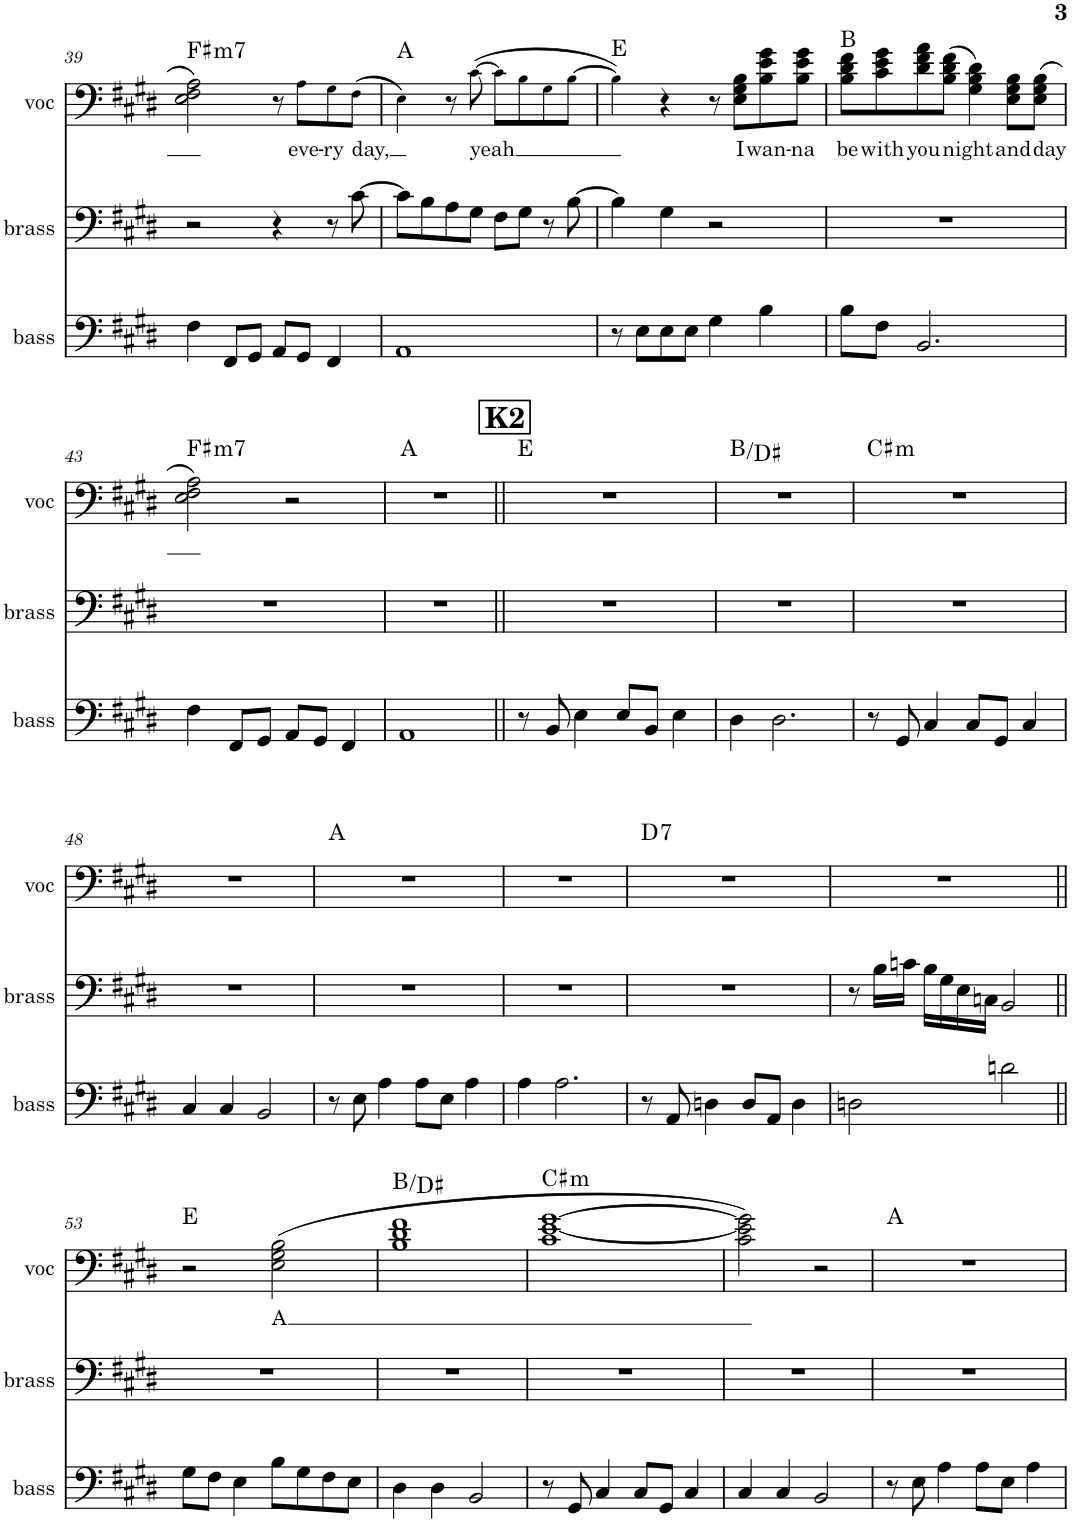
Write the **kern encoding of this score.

**kern	**kern	**kern	**text	**harte
*part3	*part2	*part1	*part1	*part1
*staff3	*staff2	*staff1	*staff1	*
*I"bass	*I"brass	*I"voc	*	*
*I'bass	*I'brass	*I'voc	*	*
!!LO:PB:g=z
*clefF4	*clefF4	*clefF4	*	*
*k[f#c#g#d#]	*k[f#c#g#d#]	*k[f#c#g#d#]	*	*
*M4/4	*M4/4	*M4/4	*	*
=39	=39	=39	=39	=39
!	!	!	!	!LO:H:kt=m7
4F#\	2r	2E\ 2F#\ 2A\	.	F#:min7
8FF#/L	.	.	.	.
8GG#/J	.	.	.	.
8AA/L	4r	8r	.	.
!	!	!	!LO:LY:b	!
8GG#/J	.	8A!\L	eve-	.
!	!	!	!LO:LY:b	!
4FF#/	8r	8G#!\	-ry	.
!	!	!	!LO:LY:b	!
.	[8c#\	(8F#!\J	day,	.
=40	=40	=40	=40	=40
1AA	8c#\L]	4E!\)	.	A:maj
.	8B\	.	.	.
.	8A\	8r	.	.
!	!	!	!LO:LY:b	!
.	8G#\J	([8c#!\	yeah	.
.	8F#\L	8c#!\L]	.	.
.	8G#\J	8B!\	.	.
.	8r	8G#!\	.	.
.	[8B\	[8B!\J	.	.
=41	=41	=41	=41	=41
8r	4B\]	4B!\])	.	E:maj
8E\L	.	.	.	.
8E\	4G#\	4r	.	.
8E\J	.	.	.	.
4G#\	2r	8r	.	.
!	!	!	!LO:LY:b	!
.	.	8E\ 8G#\ 8B\L	I	.
!	!	!	!LO:LY:b	!
4B\	.	8B\ 8e\ 8g#\	wan-	.
!	!	!	!LO:LY:b	!
.	.	8B\ 8e\ 8g#\J	-na	.
=42	=42	=42	=42	=42
!	!	!	!LO:LY:b	!
8B\L	1r	8B\ 8d#\ 8f#\L	be	B:maj
!	!	!	!LO:LY:b	!
8F#\J	.	8c#\ 8e\ 8g#\	with	.
!	!	!	!LO:LY:b	!
2.BB/	.	8d#\ 8f#\ 8a\	you	.
!	!	!	!LO:LY:b	!
.	.	(8B\ 8d#\ 8f#\J	night	.
.	.	4G#\ 4B\ 4d#\)	.	.
!	!	!	!LO:LY:b	!
.	.	8E\ 8G#\ 8B\L	and	.
!	!	!	!LO:LY:b	!
.	.	(8E\ 8G#\ 8B\J	day	.
!!LO:LB:g=z
=43	=43	=43	=43	=43
!	!	!	!	!LO:H:kt=m7
4F#\	1r	2E\ 2F#\ 2A\)	.	F#:min7
8FF#/L	.	.	.	.
8GG#/J	.	.	.	.
8AA/L	.	2r	.	.
8GG#/J	.	.	.	.
4FF#/	.	.	.	.
=44	=44	=44	=44	=44
1AA	1r	1r	.	A:maj
!!LO:REH:place=s1:a:B:cj:fs=14:t=K2
=45||	=45||	=45||	=45||	=45||
8r	1r	1r	.	E:maj
8BB/	.	.	.	.
4E\	.	.	.	.
8E/L	.	.	.	.
8BB/J	.	.	.	.
4E\	.	.	.	.
=46	=46	=46	=46	=46
4D#\	1r	1r	.	B:maj/3
2.D#\	.	.	.	.
=47	=47	=47	=47	=47
!	!	!	!	!LO:H:kt=m
8r	1r	1r	.	C#:min
8GG#/	.	.	.	.
4C#/	.	.	.	.
8C#/L	.	.	.	.
8GG#/J	.	.	.	.
4C#/	.	.	.	.
!!LO:LB:g=z
=48	=48	=48	=48	=48
!	!	!	!	!LO:H:kt=N.C.
4C#/	1r	1r	.	N
4C#/	.	.	.	.
2BB/	.	.	.	.
=49	=49	=49	=49	=49
8r	1r	1r	.	A:maj
8E\	.	.	.	.
4A\	.	.	.	.
8A\L	.	.	.	.
8E\J	.	.	.	.
4A\	.	.	.	.
=50	=50	=50	=50	=50
!	!	!	!	!LO:H:kt=N.C.
4A\	1r	1r	.	N
2.A\	.	.	.	.
=51	=51	=51	=51	=51
!	!	!	!	!LO:H:kt=7
8r	1r	1r	.	D:7
8AA/	.	.	.	.
4Dn\	.	.	.	.
8D/L	.	.	.	.
8AA/J	.	.	.	.
4D\	.	.	.	.
=52	=52	=52	=52	=52
!	!	!	!	!LO:H:kt=N.C.
2Dn\	8r	1r	.	N
.	16B\LL	.	.	.
.	16cn\JJ	.	.	.
.	16B\LL	.	.	.
.	16G#\	.	.	.
.	16E\	.	.	.
.	16Cn\JJ	.	.	.
2dn\	2BB/	.	.	.
!!LO:LB:g=z
=53||	=53||	=53||	=53||	=53||
8G#\L	1r	2r	.	E:maj
8F#\J	.	.	.	.
4E\	.	.	.	.
!	!	!	!LO:LY:b	!
8B\L	.	(2E\ 2G#\ 2B\	A	.
8G#\	.	.	.	.
8F#\	.	.	.	.
8E\J	.	.	.	.
=54	=54	=54	=54	=54
4D#\	1r	1B 1d# 1f#	.	B:maj/3
4D#\	.	.	.	.
2BB/	.	.	.	.
=55	=55	=55	=55	=55
!	!	!	!	!LO:H:kt=m
8r	1r	1c# [1e [1g#	.	C#:min
8GG#/	.	.	.	.
4C#/	.	.	.	.
8C#/L	.	.	.	.
8GG#/J	.	.	.	.
4C#/	.	.	.	.
=56	=56	=56	=56	=56
!	!	!	!	!LO:H:kt=N.C.
4C#/	1r	2c#\ 2e\] 2g#\])	.	N
4C#/	.	.	.	.
2BB/	.	2r	.	.
=57	=57	=57	=57	=57
8r	1r	1r	.	A:maj
8E\	.	.	.	.
4A\	.	.	.	.
8A\L	.	.	.	.
8E\J	.	.	.	.
4A\	.	.	.	.
=	=	=	=	=
*-	*-	*-	*-	*-
